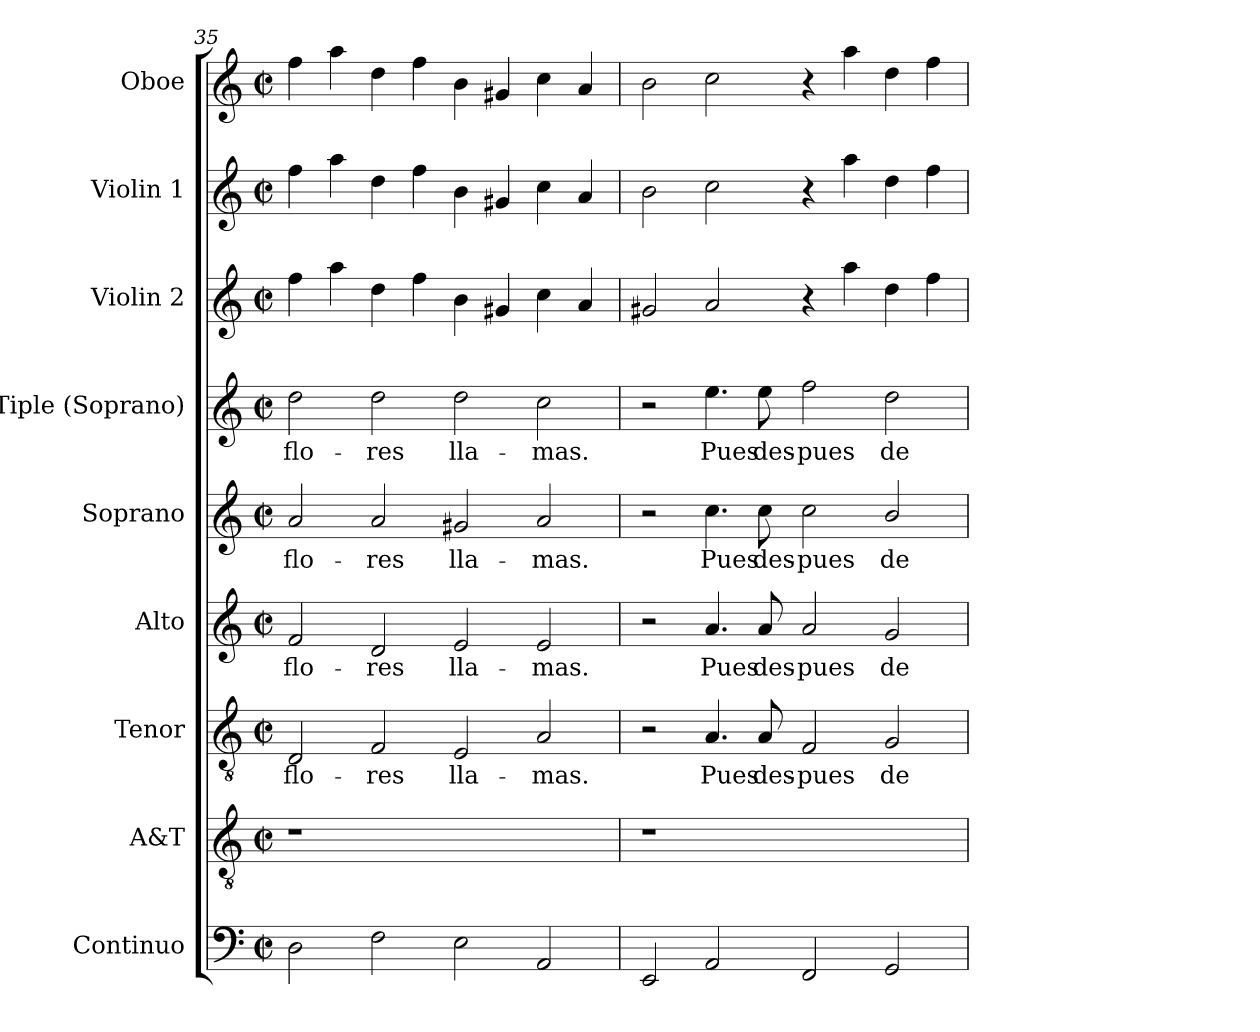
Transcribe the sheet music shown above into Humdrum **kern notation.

**kern	**kern	**kern	**text	**kern	**text	**kern	**text	**kern	**text	**kern	**kern	**kern
*part9	*part8	*part7	*part7	*part6	*part6	*part5	*part5	*part4	*part4	*part3	*part2	*part1
*staff9	*staff8	*staff7	*staff7	*staff6	*staff6	*staff5	*staff5	*staff4	*staff4	*staff3	*staff2	*staff1
*I"Continuo	*I"A&T	*I"Tenor	*	*I"Alto	*	*I"Soprano	*	*I"Tiple (Soprano)	*	*I"Violin 2	*I"Violin 1	*I"Oboe
*I'Cont.	*I'A. & T.	*I'T.	*	*I'A.	*	*I'S.	*	*I'S.	*	*I'Vln. 2	*I'Vln. 1	*I'Ob.
*clefF4	*clefGv2	*clefGv2	*	*clefG2	*	*clefG2	*	*clefG2	*	*clefG2	*clefG2	*clefG2
*	*ITrd7c12	*ITrd7c12	*	*	*	*	*	*	*	*	*	*
*k[]	*k[]	*k[]	*	*k[]	*	*k[]	*	*k[]	*	*k[]	*k[]	*k[]
*C:	*C:	*C:	*	*C:	*	*C:	*	*C:	*	*C:	*C:	*C:
*M2/2	*M2/2	*M2/2	*	*M2/2	*	*M2/2	*	*M2/2	*	*M2/2	*M2/2	*M2/2
*met(c|)	*met(c|)	*met(c|)	*	*met(c|)	*	*met(c|)	*	*met(c|)	*	*met(c|)	*met(c|)	*met(c|)
=35	=35	=35	=35	=35	=35	=35	=35	=35	=35	=35	=35	=35
!	!LO:N:vis=1	!	!	!	!	!	!	!	!	!	!	!
!	!	!	!LO:LY:b:color=#000000	!	!	!	!	!	!	!	!	!
!	!	!	!	!	!LO:LY:b:color=#000000	!	!	!	!	!	!	!
!	!	!	!	!	!	!	!LO:LY:b:color=#000000	!	!	!	!	!
!	!	!	!	!	!	!	!	!	!LO:LY:b:color=#000000	!	!	!
2Di\	1r	2DDi/	flo-	2fi/	flo-	2ai/	flo-	2ddi\	flo-	4ffi\	4ffi\	4ffi\
.	.	.	.	.	.	.	.	.	.	4aai\	4aai\	4aai\
!	!	!	!LO:LY:b:color=#000000	!	!	!	!	!	!	!	!	!
!	!	!	!	!	!LO:LY:b:color=#000000	!	!	!	!	!	!	!
!	!	!	!	!	!	!	!LO:LY:b:color=#000000	!	!	!	!	!
!	!	!	!	!	!	!	!	!	!LO:LY:b:color=#000000	!	!	!
2Fi\	.	2FFi/	-res	2di/	-res	2ai/	-res	2ddi\	-res	4ddi\	4ddi\	4ddi\
.	.	.	.	.	.	.	.	.	.	4ffi\	4ffi\	4ffi\
!	!	!	!LO:LY:b:color=#000000	!	!	!	!	!	!	!	!	!
!	!	!	!	!	!LO:LY:b:color=#000000	!	!	!	!	!	!	!
!	!	!	!	!	!	!	!LO:LY:b:color=#000000	!	!	!	!	!
!	!	!	!	!	!	!	!	!	!LO:LY:b:color=#000000	!	!	!
2Ei\	1ryy	2EEi/	lla-	2ei/	lla-	2g#Xi/	lla-	2ddi\	lla-	4bi\	4bi\	4bi\
.	.	.	.	.	.	.	.	.	.	4g#Xi/	4g#Xi/	4g#Xi/
!	!	!	!LO:LY:b:color=#000000	!	!	!	!	!	!	!	!	!
!	!	!	!	!	!LO:LY:b:color=#000000	!	!	!	!	!	!	!
!	!	!	!	!	!	!	!LO:LY:b:color=#000000	!	!	!	!	!
!	!	!	!	!	!	!	!	!	!LO:LY:b:color=#000000	!	!	!
2AAi/	.	2AAi/	-mas.	2ei/	-mas.	2ai/	-mas.	2cci\	-mas.	4cci\	4cci\	4cci\
.	.	.	.	.	.	.	.	.	.	4ai/	4ai/	4ai/
=36	=36	=36	=36	=36	=36	=36	=36	=36	=36	=36	=36	=36
!	!LO:N:vis=1	!	!	!	!	!	!	!	!	!	!	!
2EEi/	1r	2r	.	2r	.	2r	.	2r	.	2g#Xi/	2bi\	2bi\
!	!	!	!LO:LY:b:color=#000000	!	!	!	!	!	!	!	!	!
!	!	!	!	!	!LO:LY:b:color=#000000	!	!	!	!	!	!	!
!	!	!	!	!	!	!	!LO:LY:b:color=#000000	!	!	!	!	!
!	!	!	!	!	!	!	!	!	!LO:LY:b:color=#000000	!	!	!
2AAi/	.	4.AAi/	Pues	4.ai/	Pues	4.cci\	Pues	4.eei\	Pues	2ai/	2cci\	2cci\
!	!	!	!LO:LY:b:color=#000000	!	!	!	!	!	!	!	!	!
!	!	!	!	!	!LO:LY:b:color=#000000	!	!	!	!	!	!	!
!	!	!	!	!	!	!	!LO:LY:b:color=#000000	!	!	!	!	!
!	!	!	!	!	!	!	!	!	!LO:LY:b:color=#000000	!	!	!
.	.	8AAi/	des-	8ai/	des-	8cci\	des-	8eei\	des-	.	.	.
!	!	!	!LO:LY:b:color=#000000	!	!	!	!	!	!	!	!	!
!	!	!	!	!	!LO:LY:b:color=#000000	!	!	!	!	!	!	!
!	!	!	!	!	!	!	!LO:LY:b:color=#000000	!	!	!	!	!
!	!	!	!	!	!	!	!	!	!LO:LY:b:color=#000000	!	!	!
2FFi/	1ryy	2FFi/	-pues	2ai/	-pues	2cci\	-pues	2ffi\	-pues	4r	4r	4r
.	.	.	.	.	.	.	.	.	.	4aai\	4aai\	4aai\
!	!	!	!LO:LY:b:color=#000000	!	!	!	!	!	!	!	!	!
!	!	!	!	!	!LO:LY:b:color=#000000	!	!	!	!	!	!	!
!	!	!	!	!	!	!	!LO:LY:b:color=#000000	!	!	!	!	!
!	!	!	!	!	!	!	!	!	!LO:LY:b:color=#000000	!	!	!
2GGi/	.	2GGi/	de	2gi/	de	2bi/	de	2ddi\	de	4ddi\	4ddi\	4ddi\
.	.	.	.	.	.	.	.	.	.	4ffi\	4ffi\	4ffi\
=	=	=	=	=	=	=	=	=	=	=	=	=
*-	*-	*-	*-	*-	*-	*-	*-	*-	*-	*-	*-	*-
